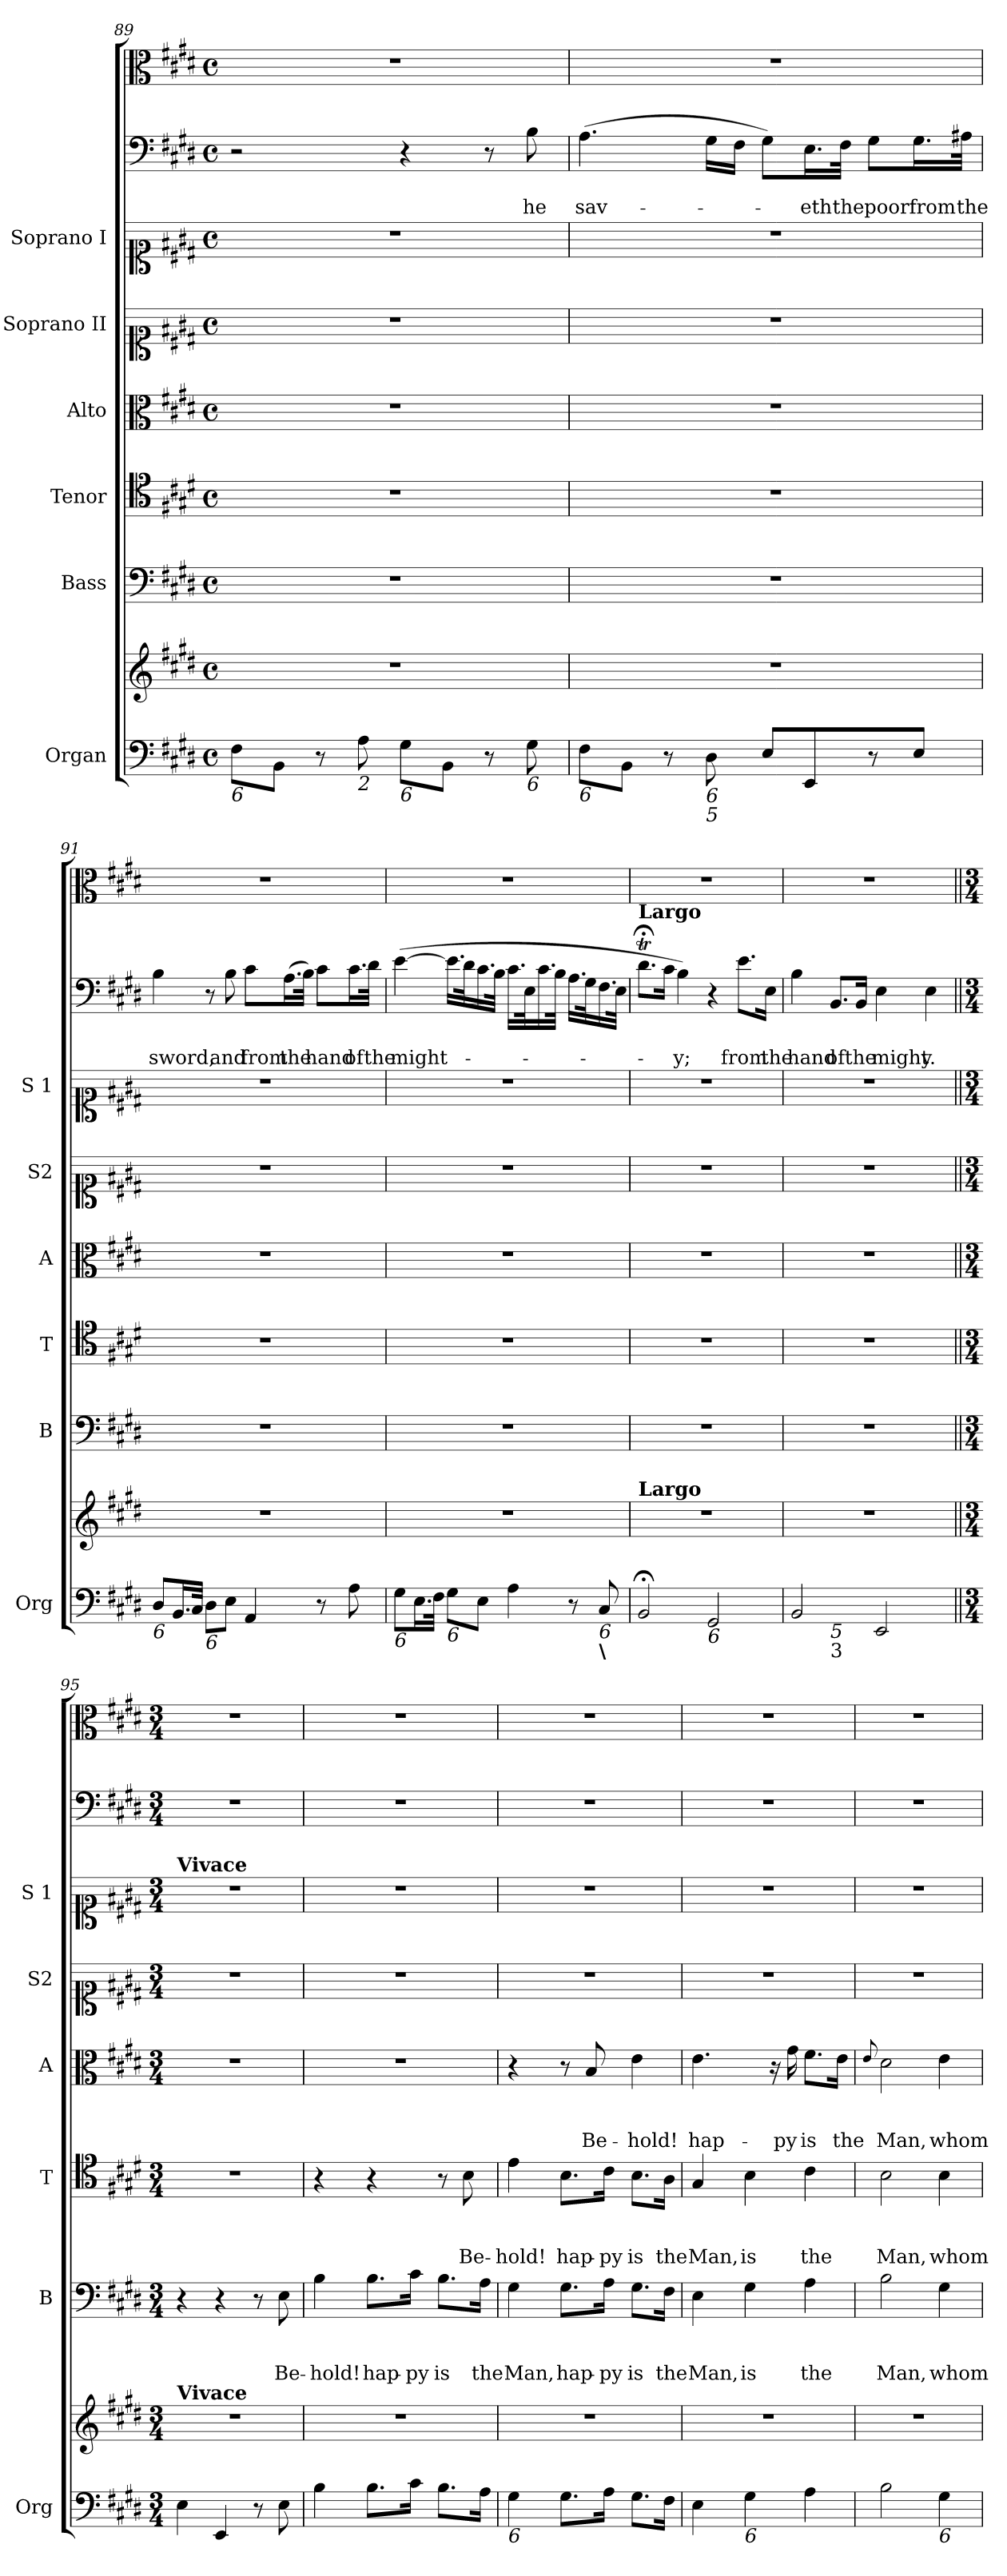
**kern	**kern	**kern	**text	**text	**text	**kern	**text	**text	**text	**kern	**text	**text	**text	**kern	**kern	**kern	**text	**text	**kern
*part8	*part8	*part7	*part7	*part7	*part7	*part6	*part6	*part6	*part6	*part5	*part5	*part5	*part5	*part4	*part3	*part2	*part2	*part2	*part1
*staff9	*staff8	*staff7	*staff7	*staff7	*staff7	*staff6	*staff6	*staff6	*staff6	*staff5	*staff5	*staff5	*staff5	*staff4	*staff3	*staff2	*staff2	*staff2	*staff1
*I"Organ	*	*I"Bass	*	*	*	*I"Tenor	*	*	*	*I"Alto	*	*	*	*I"Soprano II	*I"Soprano I	*	*	*	*
*I'Org	*	*I'B	*	*	*	*I'T	*	*	*	*I'A	*	*	*	*I'S2	*I'S 1	*	*	*	*
*clefF4	*clefG2	*clefF4	*	*	*	*clefC4	*	*	*	*clefC3	*	*	*	*clefC1	*clefC1	*clefF4	*	*	*clefC3
*k[f#c#g#d#]	*k[f#c#g#d#]	*k[f#c#g#d#]	*	*	*	*k[f#c#g#d#]	*	*	*	*k[f#c#g#d#]	*	*	*	*k[f#c#g#d#]	*k[f#c#g#d#]	*k[f#c#g#d#]	*	*	*k[f#c#g#d#]
*E:	*E:	*E:	*	*	*	*E:	*	*	*	*E:	*	*	*	*E:	*E:	*E:	*	*	*E:
*M4/4	*M4/4	*M4/4	*	*	*	*M4/4	*	*	*	*M4/4	*	*	*	*M4/4	*M4/4	*M4/4	*	*	*M4/4
*met(c)	*met(c)	*met(c)	*	*	*	*met(c)	*	*	*	*met(c)	*	*	*	*met(c)	*met(c)	*met(c)	*	*	*met(c)
=89	=89	=89	=89	=89	=89	=89	=89	=89	=89	=89	=89	=89	=89	=89	=89	=89	=89	=89	=89
!LO:TX:b:i:t=6	!	!	!	!	!	!	!	!	!	!	!	!	!	!	!	!	!	!	!
8F#\L	1r	1r	.	.	.	1r	.	.	.	1r	.	.	.	1r	1r	2r	.	.	1r
8BB\J	.	.	.	.	.	.	.	.	.	.	.	.	.	.	.	.	.	.	.
8r	.	.	.	.	.	.	.	.	.	.	.	.	.	.	.	.	.	.	.
!LO:TX:b:i:t=2	!	!	!	!	!	!	!	!	!	!	!	!	!	!	!	!	!	!	!
8A\	.	.	.	.	.	.	.	.	.	.	.	.	.	.	.	.	.	.	.
!LO:TX:b:i:t=6	!	!	!	!	!	!	!	!	!	!	!	!	!	!	!	!	!	!	!
8G#\L	.	.	.	.	.	.	.	.	.	.	.	.	.	.	.	4r	.	.	.
8BB\J	.	.	.	.	.	.	.	.	.	.	.	.	.	.	.	.	.	.	.
8r	.	.	.	.	.	.	.	.	.	.	.	.	.	.	.	8r	.	.	.
!LO:TX:b:i:t=6	!	!	!	!	!	!	!	!	!	!	!	!	!	!	!	!	!	!	!
!	!	!	!	!	!	!	!	!	!	!	!	!	!	!	!	!	!	!LO:LY:b	!
8G#\	.	.	.	.	.	.	.	.	.	.	.	.	.	.	.	8B\	.	he	.
!!LO:LB:g=z
=90	=90	=90	=90	=90	=90	=90	=90	=90	=90	=90	=90	=90	=90	=90	=90	=90	=90	=90	=90
!LO:TX:b:i:t=6	!	!	!	!	!	!	!	!	!	!	!	!	!	!	!	!	!	!	!
!	!	!	!	!	!	!	!	!	!	!	!	!	!	!	!	!	!	!LO:LY:b	!
8F#\L	1r	1r	.	.	.	1r	.	.	.	1r	.	.	.	1r	1r	(>4.A\	.	sav-	1r
8BB\J	.	.	.	.	.	.	.	.	.	.	.	.	.	.	.	.	.	.	.
8r	.	.	.	.	.	.	.	.	.	.	.	.	.	.	.	.	.	.	.
!LO:TX:b:i:t=6	!	!	!	!	!	!	!	!	!	!	!	!	!	!	!	!	!	!	!
!LO:TX:b:i:t=5	!	!	!	!	!	!	!	!	!	!	!	!	!	!	!	!	!	!	!
8D#\	.	.	.	.	.	.	.	.	.	.	.	.	.	.	.	16G#\LL	.	.	.
.	.	.	.	.	.	.	.	.	.	.	.	.	.	.	.	16F#\JJ	.	.	.
8E/L	.	.	.	.	.	.	.	.	.	.	.	.	.	.	.	8G#\L)	.	.	.
!	!	!	!	!	!	!	!	!	!	!	!	!	!	!	!	!	!	!LO:LY:b	!
8EE/	.	.	.	.	.	.	.	.	.	.	.	.	.	.	.	16.E\L	.	-eth	.
!	!	!	!	!	!	!	!	!	!	!	!	!	!	!	!	!	!	!LO:LY:b	!
.	.	.	.	.	.	.	.	.	.	.	.	.	.	.	.	32F#\JJk	.	the	.
!	!	!	!	!	!	!	!	!	!	!	!	!	!	!	!	!	!	!LO:LY:b	!
8r	.	.	.	.	.	.	.	.	.	.	.	.	.	.	.	8G#\L	.	poor	.
!	!	!	!	!	!	!	!	!	!	!	!	!	!	!	!	!	!	!LO:LY:b	!
8E/J	.	.	.	.	.	.	.	.	.	.	.	.	.	.	.	16.G#\L	.	from	.
!	!	!	!	!	!	!	!	!	!	!	!	!	!	!	!	!	!	!LO:LY:b	!
.	.	.	.	.	.	.	.	.	.	.	.	.	.	.	.	32A#X\JJk	.	the	.
=91	=91	=91	=91	=91	=91	=91	=91	=91	=91	=91	=91	=91	=91	=91	=91	=91	=91	=91	=91
!LO:TX:b:i:t=6	!	!	!	!	!	!	!	!	!	!	!	!	!	!	!	!	!	!	!
!	!	!	!	!	!	!	!	!	!	!	!	!	!	!	!	!	!	!LO:LY:b	!
8D#/L	1r	1r	.	.	.	1r	.	.	.	1r	.	.	.	1r	1r	4B\	.	sword,	1r
16.BB/L	.	.	.	.	.	.	.	.	.	.	.	.	.	.	.	.	.	.	.
32C#/JJk	.	.	.	.	.	.	.	.	.	.	.	.	.	.	.	.	.	.	.
!LO:TX:b:i:t=6	!	!	!	!	!	!	!	!	!	!	!	!	!	!	!	!	!	!	!
8D#\L	.	.	.	.	.	.	.	.	.	.	.	.	.	.	.	8r	.	.	.
!	!	!	!	!	!	!	!	!	!	!	!	!	!	!	!	!	!	!LO:LY:b	!
8E\J	.	.	.	.	.	.	.	.	.	.	.	.	.	.	.	8B\	.	and	.
!	!	!	!	!	!	!	!	!	!	!	!	!	!	!	!	!	!	!LO:LY:b	!
4AA/	.	.	.	.	.	.	.	.	.	.	.	.	.	.	.	8c#\L	.	from	.
!	!	!	!	!	!	!	!	!	!	!	!	!	!	!	!	!	!	!LO:LY:b	!
.	.	.	.	.	.	.	.	.	.	.	.	.	.	.	.	(>16.A\L	.	the	.
.	.	.	.	.	.	.	.	.	.	.	.	.	.	.	.	32B\JJk)	.	.	.
!	!	!	!	!	!	!	!	!	!	!	!	!	!	!	!	!	!	!LO:LY:b	!
8r	.	.	.	.	.	.	.	.	.	.	.	.	.	.	.	8c#\L	.	hand	.
!	!	!	!	!	!	!	!	!	!	!	!	!	!	!	!	!	!	!LO:LY:b	!
8A\	.	.	.	.	.	.	.	.	.	.	.	.	.	.	.	16.c#\L	.	of	.
!	!	!	!	!	!	!	!	!	!	!	!	!	!	!	!	!	!	!LO:LY:b	!
.	.	.	.	.	.	.	.	.	.	.	.	.	.	.	.	32d#\JJk	.	the	.
!!LO:PB:g=z
=92	=92	=92	=92	=92	=92	=92	=92	=92	=92	=92	=92	=92	=92	=92	=92	=92	=92	=92	=92
!LO:TX:b:i:t=6	!	!	!	!	!	!	!	!	!	!	!	!	!	!	!	!	!	!	!
!	!	!	!	!	!	!	!	!	!	!	!	!	!	!	!	!	!	!LO:LY:b	!
8G#\L	1r	1r	.	.	.	1r	.	.	.	1r	.	.	.	1r	1r	(>[4e\	.	might-	1r
16.E\L	.	.	.	.	.	.	.	.	.	.	.	.	.	.	.	.	.	.	.
32F#\JJk	.	.	.	.	.	.	.	.	.	.	.	.	.	.	.	.	.	.	.
!LO:TX:b:i:t=6	!	!	!	!	!	!	!	!	!	!	!	!	!	!	!	!	!	!	!
8G#\L	.	.	.	.	.	.	.	.	.	.	.	.	.	.	.	16.e\LL]	.	.	.
.	.	.	.	.	.	.	.	.	.	.	.	.	.	.	.	32d#\k	.	.	.
8E\J	.	.	.	.	.	.	.	.	.	.	.	.	.	.	.	16.c#\	.	.	.
.	.	.	.	.	.	.	.	.	.	.	.	.	.	.	.	32B\JJk	.	.	.
4A\	.	.	.	.	.	.	.	.	.	.	.	.	.	.	.	16.c#\LL	.	.	.
.	.	.	.	.	.	.	.	.	.	.	.	.	.	.	.	32E\k	.	.	.
.	.	.	.	.	.	.	.	.	.	.	.	.	.	.	.	16.c#\	.	.	.
.	.	.	.	.	.	.	.	.	.	.	.	.	.	.	.	32B\JJk	.	.	.
8r	.	.	.	.	.	.	.	.	.	.	.	.	.	.	.	16.A\LL	.	.	.
.	.	.	.	.	.	.	.	.	.	.	.	.	.	.	.	32G#\k	.	.	.
!LO:TX:b:i:t=6	!	!	!	!	!	!	!	!	!	!	!	!	!	!	!	!	!	!	!
!LO:TX:b:B:t=\	!	!	!	!	!	!	!	!	!	!	!	!	!	!	!	!	!	!	!
8C#/	.	.	.	.	.	.	.	.	.	.	.	.	.	.	.	16.F#\	.	.	.
.	.	.	.	.	.	.	.	.	.	.	.	.	.	.	.	32E\JJk	.	.	.
=93	=93	=93	=93	=93	=93	=93	=93	=93	=93	=93	=93	=93	=93	=93	=93	=93	=93	=93	=93
*	*MM60	*	*	*	*	*	*	*	*	*	*	*	*	*	*	*MM60	*	*	*
!	!	!	!	!	!	!	!	!	!	!	!	!	!	!	!	!LO:TX:a:B:t=Largo	!	!	!
!	!LO:TX:a:B:t=Largo	!	!	!	!	!	!	!	!	!	!	!	!	!	!	!	!	!	!
2BB;/	1r	1r	.	.	.	1r	.	.	.	1r	.	.	.	1r	1r	8.d#;<t\L	.	.	1r
.	.	.	.	.	.	.	.	.	.	.	.	.	.	.	.	16c#\Jk	.	.	.
!	!	!	!	!	!	!	!	!	!	!	!	!	!	!	!	!	!	!LO:LY:b	!
.	.	.	.	.	.	.	.	.	.	.	.	.	.	.	.	4B\)	.	-y;	.
!LO:TX:b:i:t=6	!	!	!	!	!	!	!	!	!	!	!	!	!	!	!	!	!	!	!
2GG#/	.	.	.	.	.	.	.	.	.	.	.	.	.	.	.	4r	.	.	.
!	!	!	!	!	!	!	!	!	!	!	!	!	!	!	!	!	!	!LO:LY:b	!
.	.	.	.	.	.	.	.	.	.	.	.	.	.	.	.	8.e\L	.	from	.
!	!	!	!	!	!	!	!	!	!	!	!	!	!	!	!	!	!	!LO:LY:b	!
.	.	.	.	.	.	.	.	.	.	.	.	.	.	.	.	16E\Jk	.	the	.
=94	=94	=94	=94	=94	=94	=94	=94	=94	=94	=94	=94	=94	=94	=94	=94	=94	=94	=94	=94
!LO:TX:b:i:t=6	!	!	!	!	!	!	!	!	!	!	!	!	!	!	!	!	!	!	!
!LO:TX:b:t=4	!	!	!	!	!	!	!	!	!	!	!	!	!	!	!	!	!	!	!
!	!	!	!	!	!	!	!	!	!	!	!	!	!	!	!	!	!	!LO:LY:b	!
*^	*	*	*	*	*	*	*	*	*	*	*	*	*	*	*	*	*	*	*
2BB/	4ryy	1r	1r	.	.	.	1r	.	.	.	1r	.	.	.	1r	1r	4B\	.	hand	1r
!	!LO:TX:b:i:t=5	!	!	!	!	!	!	!	!	!	!	!	!	!	!	!	!	!	!	!
!	!LO:TX:b:t=3	!	!	!	!	!	!	!	!	!	!	!	!	!	!	!	!	!	!	!
!	!	!	!	!	!	!	!	!	!	!	!	!	!	!	!	!	!	!	!LO:LY:b	!
.	2.ryy	.	.	.	.	.	.	.	.	.	.	.	.	.	.	.	8.BB/L	.	of	.
!	!	!	!	!	!	!	!	!	!	!	!	!	!	!	!	!	!	!	!LO:LY:b	!
.	.	.	.	.	.	.	.	.	.	.	.	.	.	.	.	.	16BB/Jk	.	the	.
!	!	!	!	!	!	!	!	!	!	!	!	!	!	!	!	!	!	!	!LO:LY:b	!
2EE/	.	.	.	.	.	.	.	.	.	.	.	.	.	.	.	.	4E\	.	might-	.
!	!	!	!	!	!	!	!	!	!	!	!	!	!	!	!	!	!	!	!LO:LY:b	!
.	.	.	.	.	.	.	.	.	.	.	.	.	.	.	.	.	4E\	.	-y.	.
*v	*v	*	*	*	*	*	*	*	*	*	*	*	*	*	*	*	*	*	*	*
!!LO:LB:g=z
=95||	=95||	=95||	=95||	=95||	=95||	=95||	=95||	=95||	=95||	=95||	=95||	=95||	=95||	=95||	=95||	=95||	=95||	=95||	=95||
*M3/4	*M3/4	*M3/4	*	*	*	*M3/4	*	*	*	*M3/4	*	*	*	*M3/4	*M3/4	*M3/4	*	*	*M3/4
*	*MM100	*	*	*	*	*	*	*	*	*	*	*	*	*	*MM100	*	*	*	*
*^	*	*	*	*	*	*	*	*	*	*	*	*	*	*	*	*	*	*	*
!	!	!	!	!	!	!	!	!	!	!	!	!	!	!	!	!LO:TX:a:B:t=Vivace	!	!	!	!
!	!	!LO:TX:a:B:t=Vivace	!	!	!	!	!	!	!	!	!	!	!	!	!	!	!	!	!	!
*v	*v	*	*	*	*	*	*	*	*	*	*	*	*	*	*	*	*	*	*	*
4E\	2.r	4r	.	.	.	2.r	.	.	.	2.r	.	.	.	2.r	2.r	2.r	.	.	2.r
4EE/	.	4r	.	.	.	.	.	.	.	.	.	.	.	.	.	.	.	.	.
8r	.	8r	.	.	.	.	.	.	.	.	.	.	.	.	.	.	.	.	.
!	!	!	!	!	!LO:LY:b	!	!	!	!	!	!	!	!	!	!	!	!	!	!
8E\	.	8E\	.	.	Be-	.	.	.	.	.	.	.	.	.	.	.	.	.	.
=96	=96	=96	=96	=96	=96	=96	=96	=96	=96	=96	=96	=96	=96	=96	=96	=96	=96	=96	=96
!	!	!	!	!	!LO:LY:b	!	!	!	!	!	!	!	!	!	!	!	!	!	!
4B\	2.r	4B\	.	.	-hold!	4r	.	.	.	2.r	.	.	.	2.r	2.r	2.r	.	.	2.r
!	!	!	!	!	!LO:LY:b	!	!	!	!	!	!	!	!	!	!	!	!	!	!
8.B\L	.	8.B\L	.	.	hap-	4r	.	.	.	.	.	.	.	.	.	.	.	.	.
!	!	!	!	!	!LO:LY:b	!	!	!	!	!	!	!	!	!	!	!	!	!	!
16c#\Jk	.	16c#\Jk	.	.	-py	.	.	.	.	.	.	.	.	.	.	.	.	.	.
!	!	!	!	!	!LO:LY:b	!	!	!	!	!	!	!	!	!	!	!	!	!	!
8.B\L	.	8.B\L	.	.	is	8r	.	.	.	.	.	.	.	.	.	.	.	.	.
!	!	!	!	!	!	!	!	!	!LO:LY:b	!	!	!	!	!	!	!	!	!	!
.	.	.	.	.	.	8B\	.	.	Be-	.	.	.	.	.	.	.	.	.	.
!	!	!	!	!	!LO:LY:b	!	!	!	!	!	!	!	!	!	!	!	!	!	!
16A\Jk	.	16A\Jk	.	.	the	.	.	.	.	.	.	.	.	.	.	.	.	.	.
=97	=97	=97	=97	=97	=97	=97	=97	=97	=97	=97	=97	=97	=97	=97	=97	=97	=97	=97	=97
!LO:TX:b:i:t=6	!	!	!	!	!	!	!	!	!	!	!	!	!	!	!	!	!	!	!
!	!	!	!	!	!LO:LY:b	!	!	!	!LO:LY:b	!	!	!	!	!	!	!	!	!	!
4G#\	2.r	4G#\	.	.	Man,	4e\	.	.	-hold!	4r	.	.	.	2.r	2.r	2.r	.	.	2.r
!	!	!	!	!	!LO:LY:b	!	!	!	!LO:LY:b	!	!	!	!	!	!	!	!	!	!
8.G#\L	.	8.G#\L	.	.	hap-	8.B\L	.	.	hap-	8r	.	.	.	.	.	.	.	.	.
!	!	!	!	!	!	!	!	!	!	!	!	!	!LO:LY:b	!	!	!	!	!	!
.	.	.	.	.	.	.	.	.	.	8B/	.	.	Be-	.	.	.	.	.	.
!	!	!	!	!	!LO:LY:b	!	!	!	!LO:LY:b	!	!	!	!	!	!	!	!	!	!
16A\Jk	.	16A\Jk	.	.	-py	16c#\Jk	.	.	-py	.	.	.	.	.	.	.	.	.	.
!	!	!	!	!	!LO:LY:b	!	!	!	!LO:LY:b	!	!	!	!LO:LY:b	!	!	!	!	!	!
8.G#\L	.	8.G#\L	.	.	is	8.B\L	.	.	is	4e\	.	.	-hold!	.	.	.	.	.	.
!	!	!	!	!	!LO:LY:b	!	!	!	!LO:LY:b	!	!	!	!	!	!	!	!	!	!
16F#\Jk	.	16F#\Jk	.	.	the	16A\Jk	.	.	the	.	.	.	.	.	.	.	.	.	.
=98	=98	=98	=98	=98	=98	=98	=98	=98	=98	=98	=98	=98	=98	=98	=98	=98	=98	=98	=98
!	!	!	!	!	!LO:LY:b	!	!	!	!LO:LY:b	!	!	!	!LO:LY:b	!	!	!	!	!	!
4E\	2.r	4E\	.	.	Man,	4G#/	.	.	Man,	4.e\	.	.	hap-	2.r	2.r	2.r	.	.	2.r
!LO:TX:b:i:t=6	!	!	!	!	!	!	!	!	!	!	!	!	!	!	!	!	!	!	!
!	!	!	!	!	!LO:LY:b	!	!	!	!LO:LY:b	!	!	!	!	!	!	!	!	!	!
4G#\	.	4G#\	.	.	is	4B\	.	.	is	.	.	.	.	.	.	.	.	.	.
.	.	.	.	.	.	.	.	.	.	16r	.	.	.	.	.	.	.	.	.
!	!	!	!	!	!	!	!	!	!	!	!	!	!LO:LY:b	!	!	!	!	!	!
.	.	.	.	.	.	.	.	.	.	16g#\	.	.	-py	.	.	.	.	.	.
!	!	!	!	!	!LO:LY:b	!	!	!	!LO:LY:b	!	!	!	!LO:LY:b	!	!	!	!	!	!
4A\	.	4A\	.	.	the	4c#\	.	.	the	8.f#\L	.	.	is	.	.	.	.	.	.
!	!	!	!	!	!	!	!	!	!	!	!	!	!LO:LY:b	!	!	!	!	!	!
.	.	.	.	.	.	.	.	.	.	16e\Jk	.	.	the	.	.	.	.	.	.
=99	=99	=99	=99	=99	=99	=99	=99	=99	=99	=99	=99	=99	=99	=99	=99	=99	=99	=99	=99
.	.	.	.	.	.	.	.	.	.	8qqe/	.	.	.	.	.	.	.	.	.
!	!	!	!	!	!LO:LY:b	!	!	!	!LO:LY:b	!	!	!	!LO:LY:b	!	!	!	!	!	!
2B\	2.r	2B\	.	.	Man,	2B\	.	.	Man,	2d#\	.	.	Man,	2.r	2.r	2.r	.	.	2.r
!LO:TX:b:i:t=6	!	!	!	!	!	!	!	!	!	!	!	!	!	!	!	!	!	!	!
!	!	!	!	!	!LO:LY:b	!	!	!	!LO:LY:b	!	!	!	!LO:LY:b	!	!	!	!	!	!
4G#\	.	4G#\	.	.	whom	4B\	.	.	whom	4e\	.	.	whom	.	.	.	.	.	.
=	=	=	=	=	=	=	=	=	=	=	=	=	=	=	=	=	=	=	=
*-	*-	*-	*-	*-	*-	*-	*-	*-	*-	*-	*-	*-	*-	*-	*-	*-	*-	*-	*-
